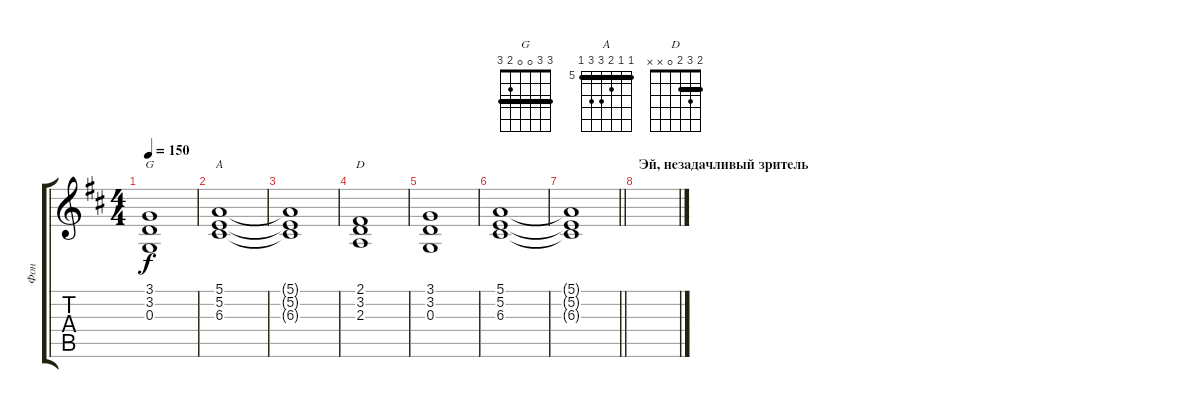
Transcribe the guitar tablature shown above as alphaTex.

\track ("Фон" "Фон") {instrument pad2warm}
\staff {score tabs}
\tuning (E4 B3 G3 D3 A2 E2) {hide}
\chord ("G" 3 3 0 0 2 3) {barre 3}
\chord ("A" 5 5 6 7 7 5) {firstfret 5 barre 5}
\chord ("D" 2 3 2 0 x x) {barre 2}
\ts (4 4)
\tempo 150
\clef g2
\ks bminor
(3.1 3.2 0.3).1{ch "G" dy f} |
(5.1 5.2 6.3).1{ch "A"} |
(5.1{t} 5.2{t} 6.3{t}).1 |
(2.1 3.2 2.3).1{ch "D"} |
(3.1 3.2 0.3).1 |
(5.1 5.2 6.3).1 |
\barLineRight lightlight
(5.1{t} 5.2{t} 6.3{t}).1 |
\section ("" "Эй, незадачливый зритель")
